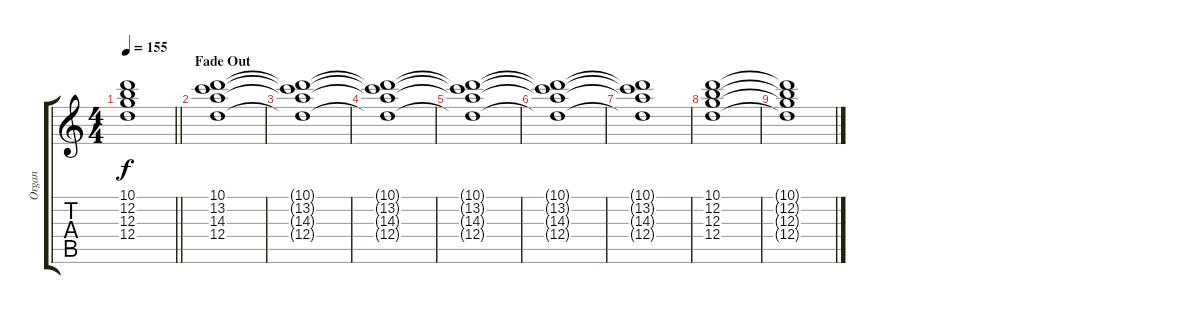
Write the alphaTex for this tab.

\track ("Organ" "Organ") {instrument rockorgan}
\staff {score tabs}
\tuning (E5 B4 G4 D4 A3 E3) {hide}
\ts (4 4)
\tempo 155
\clef g2
\barLineRight lightlight
\ks c
(10.1{t} 12.2{t} 12.3{t} 12.4{t}).1{dy f} |
\section ("" "Fade Out")
(10.1 13.2 14.3 12.4).1 |
(10.1{t} 13.2{t} 14.3{t} 12.4{t}).1 |
(10.1{t} 13.2{t} 14.3{t} 12.4{t}).1 |
(10.1{t} 13.2{t} 14.3{t} 12.4{t}).1 |
(10.1{t} 13.2{t} 14.3{t} 12.4{t}).1 |
(10.1{t} 13.2{t} 14.3{t} 12.4{t}).1 |
(10.1 12.2 12.3 12.4).1 |
(10.1{t} 12.2{t} 12.3{t} 12.4{t}).1
